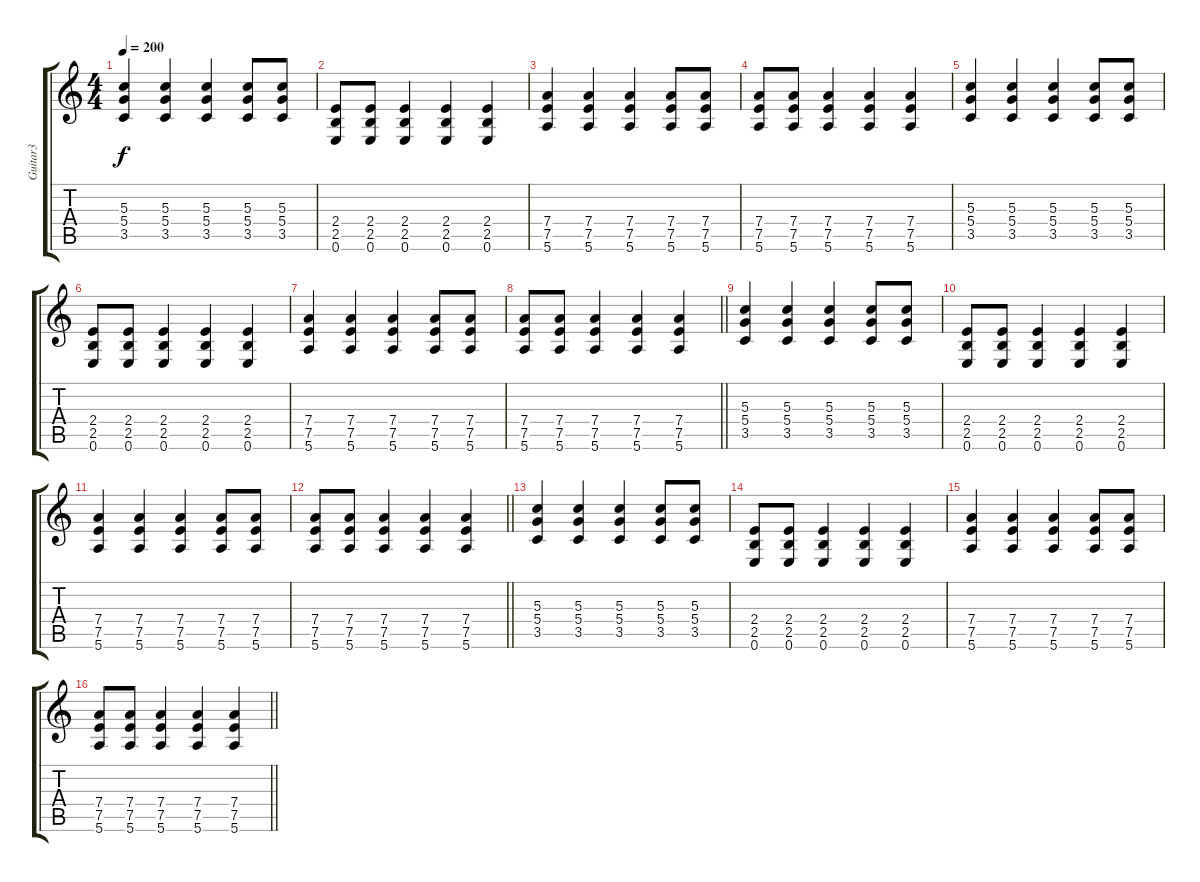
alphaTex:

\track ("Guitar3" "Guitar3") {instrument overdrivenguitar}
\staff {score tabs}
\tuning (E4 B3 G3 D3 A2 E2) {hide}
\ts (4 4)
\tempo 200
\clef g2
\ks c
(5.3 5.4 3.5).4{dy f} (5.3 5.4 3.5).4 (5.3 5.4 3.5).4 (5.3 5.4 3.5).8 (5.3 5.4 3.5).8 |
(2.4 2.5 0.6).8 (2.4 2.5 0.6).8 (2.4 2.5 0.6).4 (2.4 2.5 0.6).4 (2.4 2.5 0.6).4 |
(7.4 7.5 5.6).4 (7.4 7.5 5.6).4 (7.4 7.5 5.6).4 (7.4 7.5 5.6).8 (7.4 7.5 5.6).8 |
(7.4 7.5 5.6).8 (7.4 7.5 5.6).8 (7.4 7.5 5.6).4 (7.4 7.5 5.6).4 (7.4 7.5 5.6).4 |
(5.3 5.4 3.5).4 (5.3 5.4 3.5).4 (5.3 5.4 3.5).4 (5.3 5.4 3.5).8 (5.3 5.4 3.5).8 |
(2.4 2.5 0.6).8 (2.4 2.5 0.6).8 (2.4 2.5 0.6).4 (2.4 2.5 0.6).4 (2.4 2.5 0.6).4 |
(7.4 7.5 5.6).4 (7.4 7.5 5.6).4 (7.4 7.5 5.6).4 (7.4 7.5 5.6).8 (7.4 7.5 5.6).8 |
\barLineRight lightlight
(7.4 7.5 5.6).8 (7.4 7.5 5.6).8 (7.4 7.5 5.6).4 (7.4 7.5 5.6).4 (7.4 7.5 5.6).4 |
(5.3 5.4 3.5).4 (5.3 5.4 3.5).4 (5.3 5.4 3.5).4 (5.3 5.4 3.5).8 (5.3 5.4 3.5).8 |
(2.4 2.5 0.6).8 (2.4 2.5 0.6).8 (2.4 2.5 0.6).4 (2.4 2.5 0.6).4 (2.4 2.5 0.6).4 |
(7.4 7.5 5.6).4 (7.4 7.5 5.6).4 (7.4 7.5 5.6).4 (7.4 7.5 5.6).8 (7.4 7.5 5.6).8 |
\barLineRight lightlight
(7.4 7.5 5.6).8 (7.4 7.5 5.6).8 (7.4 7.5 5.6).4 (7.4 7.5 5.6).4 (7.4 7.5 5.6).4 |
(5.3 5.4 3.5).4 (5.3 5.4 3.5).4 (5.3 5.4 3.5).4 (5.3 5.4 3.5).8 (5.3 5.4 3.5).8 |
(2.4 2.5 0.6).8 (2.4 2.5 0.6).8 (2.4 2.5 0.6).4 (2.4 2.5 0.6).4 (2.4 2.5 0.6).4 |
(7.4 7.5 5.6).4 (7.4 7.5 5.6).4 (7.4 7.5 5.6).4 (7.4 7.5 5.6).8 (7.4 7.5 5.6).8 |
\barLineRight lightlight
(7.4 7.5 5.6).8 (7.4 7.5 5.6).8 (7.4 7.5 5.6).4 (7.4 7.5 5.6).4 (7.4 7.5 5.6).4
